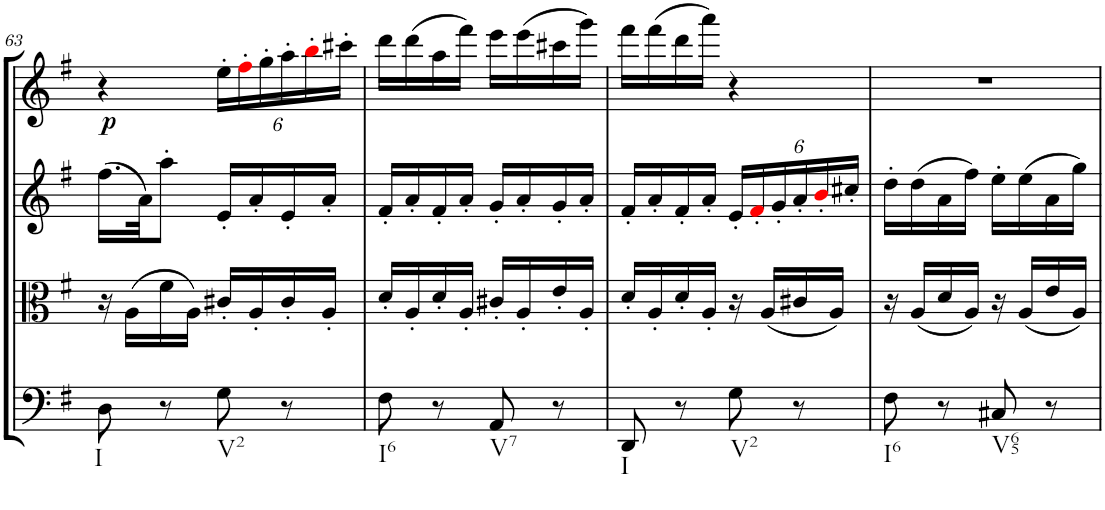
**kern	**kern	**kern	**kern	**dynam
*part4	*part3	*part2	*part1	*part1
*staff4	*staff3	*staff2	*staff1	*staff1
*I"Cello	*I"Viola	*I"2nd Violin	*I"1st Violin	*
*	*I'Vla	*I'Vln	*I'Vln	*
!!LO:PB:g=z
*clefF4	*clefC3	*clefG2	*clefG2	*
*k[f#]	*k[f#]	*k[f#]	*k[f#]	*
*G:	*G:	*G:	*G:	*
*M2/4	*M2/4	*M2/4	*M2/4	*
=63	=63	=63	=63	=63
!LO:TX:b:t=I	!	!	!	!
!	!	!	!	!LO:DY:b
8D\	16r	(16.ff#\LL	4r	p
.	(16A\LL	.	.	.
.	.	32a\JK)	.	.
8r	16f#\	8aa'\J	.	.
.	16A\JJ)	.	.	.
*	*	*	*Xbrackettup	*
!LO:TX:b:t=V2	!	!	!	!
8G\	16c#X'/LL	16e'/LL	24ee'\LL	.
.	.	.	24ff#'i\	.
.	16A'/	16a'/	.	.
.	.	.	24gg'\	.
8r	16c#'/	16e'/	24aa'\	.
.	.	.	24bb'i\	.
.	16A'/JJ	16a'/JJ	.	.
.	.	.	24ccc#X'\JJ	.
=64	=64	=64	=64	=64
!LO:TX:b:t=I6	!	!	!	!
8F#\	16d'/LL	16f#'/LL	16ddd\LL	.
.	16A'/	16a'/	(16ddd\	.
8r	16d'/	16f#'/	16aa\	.
.	16A'/JJ	16a'/JJ	16fff#\JJ)	.
!LO:TX:b:t=V7	!	!	!	!
8AA/	16c#X'/LL	16g'/LL	16eee\LL	.
.	16A'/	16a'/	(16eee\	.
8r	16e'/	16g'/	16ccc#X\	.
.	16A'/JJ	16a'/JJ	16ggg\JJ)	.
=65	=65	=65	=65	=65
!LO:TX:b:t=I	!	!	!	!
8DD/	16d'/LL	16f#'/LL	16fff#\LL	.
.	16A'/	16a'/	(16fff#\	.
8r	16d'/	16f#'/	16ddd\	.
.	16A'/JJ	16a'/JJ	16aaa\JJ)	.
*	*	*Xbrackettup	*	*
!LO:TX:b:t=V2	!	!	!	!
8G\	16r	24e'/LL	4r	.
.	.	24f#'i/	.	.
.	(16A/LL	.	.	.
.	.	24g'/	.	.
8r	16c#X/	24a'/	.	.
.	.	24b'i/	.	.
.	16A/JJ)	.	.	.
.	.	24cc#X'/JJ	.	.
=66	=66	=66	=66	=66
!LO:TX:b:t=I6	!	!	!	!
8F#\	16r	16dd'\LL	2r	.
.	(16A/LL	(16dd\	.	.
8r	16d/	16a\	.	.
.	16A/JJ)	16ff#\JJ)	.	.
!LO:TX:b:t=V65	!	!	!	!
8C#X/	16r	16ee'\LL	.	.
.	(16A/LL	(16ee\	.	.
8r	16e/	16a\	.	.
.	16A/JJ)	16gg\JJ)	.	.
=	=	=	=	=
*-	*-	*-	*-	*-
